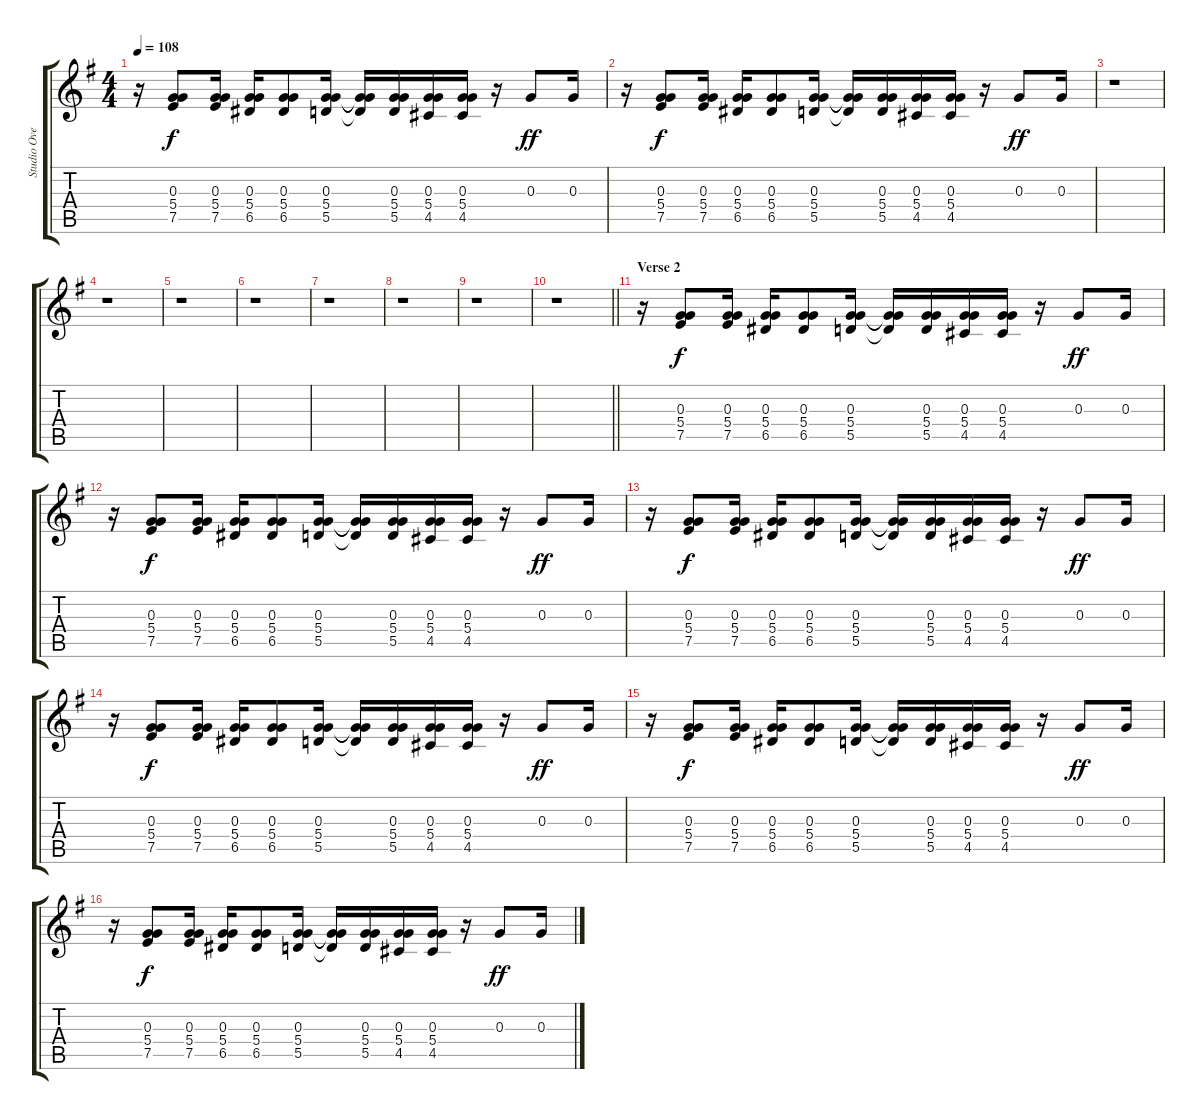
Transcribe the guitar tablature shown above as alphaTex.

\track ("Studio Overdub Guitar" "Studio Ove") {instrument acousticguitarsteel}
\staff {score tabs}
\tuning (E4 B3 G3 D3 A2 E2) {hide}
\ts (4 4)
\tempo 108
\clef g2
\ks g
r.16{dy ff} (0.3 5.4 7.5).8{dy f} (0.3 5.4 7.5).16 (0.3 5.4 6.5).16 (0.3 5.4 6.5).8 (0.3 5.4 5.5).16 (0.3{t} 5.4{t} 5.5{t}).16 (0.3 5.4 5.5).16 (0.3 5.4 4.5).16 (0.3 5.4 4.5).16 r.16 0.3.8{dy ff} 0.3.16 |
r.16 (0.3 5.4 7.5).8{dy f} (0.3 5.4 7.5).16 (0.3 5.4 6.5).16 (0.3 5.4 6.5).8 (0.3 5.4 5.5).16 (0.3{t} 5.4{t} 5.5{t}).16 (0.3 5.4 5.5).16 (0.3 5.4 4.5).16 (0.3 5.4 4.5).16 r.16 0.3.8{dy ff} 0.3.16 |
r.1 |
r.1 |
r.1 |
r.1 |
r.1 |
r.1 |
r.1 |
\barLineRight lightlight
r.1 |
\section ("" "Verse 2")
r.16 (0.3 5.4 7.5).8{dy f} (0.3 5.4 7.5).16 (0.3 5.4 6.5).16 (0.3 5.4 6.5).8 (0.3 5.4 5.5).16 (0.3{t} 5.4{t} 5.5{t}).16 (0.3 5.4 5.5).16 (0.3 5.4 4.5).16 (0.3 5.4 4.5).16 r.16 0.3.8{dy ff} 0.3.16 |
r.16 (0.3 5.4 7.5).8{dy f} (0.3 5.4 7.5).16 (0.3 5.4 6.5).16 (0.3 5.4 6.5).8 (0.3 5.4 5.5).16 (0.3{t} 5.4{t} 5.5{t}).16 (0.3 5.4 5.5).16 (0.3 5.4 4.5).16 (0.3 5.4 4.5).16 r.16 0.3.8{dy ff} 0.3.16 |
r.16 (0.3 5.4 7.5).8{dy f} (0.3 5.4 7.5).16 (0.3 5.4 6.5).16 (0.3 5.4 6.5).8 (0.3 5.4 5.5).16 (0.3{t} 5.4{t} 5.5{t}).16 (0.3 5.4 5.5).16 (0.3 5.4 4.5).16 (0.3 5.4 4.5).16 r.16 0.3.8{dy ff} 0.3.16 |
r.16 (0.3 5.4 7.5).8{dy f} (0.3 5.4 7.5).16 (0.3 5.4 6.5).16 (0.3 5.4 6.5).8 (0.3 5.4 5.5).16 (0.3{t} 5.4{t} 5.5{t}).16 (0.3 5.4 5.5).16 (0.3 5.4 4.5).16 (0.3 5.4 4.5).16 r.16 0.3.8{dy ff} 0.3.16 |
r.16 (0.3 5.4 7.5).8{dy f} (0.3 5.4 7.5).16 (0.3 5.4 6.5).16 (0.3 5.4 6.5).8 (0.3 5.4 5.5).16 (0.3{t} 5.4{t} 5.5{t}).16 (0.3 5.4 5.5).16 (0.3 5.4 4.5).16 (0.3 5.4 4.5).16 r.16 0.3.8{dy ff} 0.3.16 |
r.16 (0.3 5.4 7.5).8{dy f} (0.3 5.4 7.5).16 (0.3 5.4 6.5).16 (0.3 5.4 6.5).8 (0.3 5.4 5.5).16 (0.3{t} 5.4{t} 5.5{t}).16 (0.3 5.4 5.5).16 (0.3 5.4 4.5).16 (0.3 5.4 4.5).16 r.16 0.3.8{dy ff} 0.3.16
